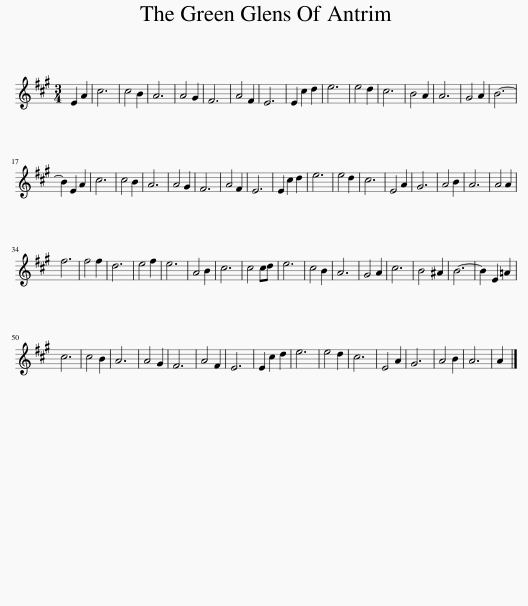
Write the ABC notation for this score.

X:1
L:1/8
M:3/4
I:linebreak $
K:A
V:1 treble
V:1
 E2 A2 | c6 | c4 B2 | A6 | A4 G2 | %5
 F6 | A4 F2 | E6 | E2 c2 d2 | e6 | %10
 e4 d2 | c6 | B4 A2 | A6 | G4 A2 | %15
 B6- |$ B2 E2 A2 | c6 | c4 B2 | A6 | %20
 A4 G2 | F6 | A4 F2 | E6 | E2 c2 d2 | %25
 e6 | e4 d2 | c6 | E4 A2 | G6 | %30
 A4 B2 | A6 | A4 A2 |$ f6 | f4 f2 | %35
 d6 | e4 f2 | e6 | A4 B2 | c6 | %40
 c4 cd | e6 | c4 B2 | A6 | G4 A2 | %45
 c6 | B4 ^A2 | B6- | B2 E2 =A2 |$ c6 | %50
 c4 B2 | A6 | A4 G2 | F6 | A4 F2 | %55
 E6 | E2 c2 d2 | e6 | e4 d2 | c6 | %60
 E4 A2 | G6 | A4 B2 | A6 | A2 |] %65
